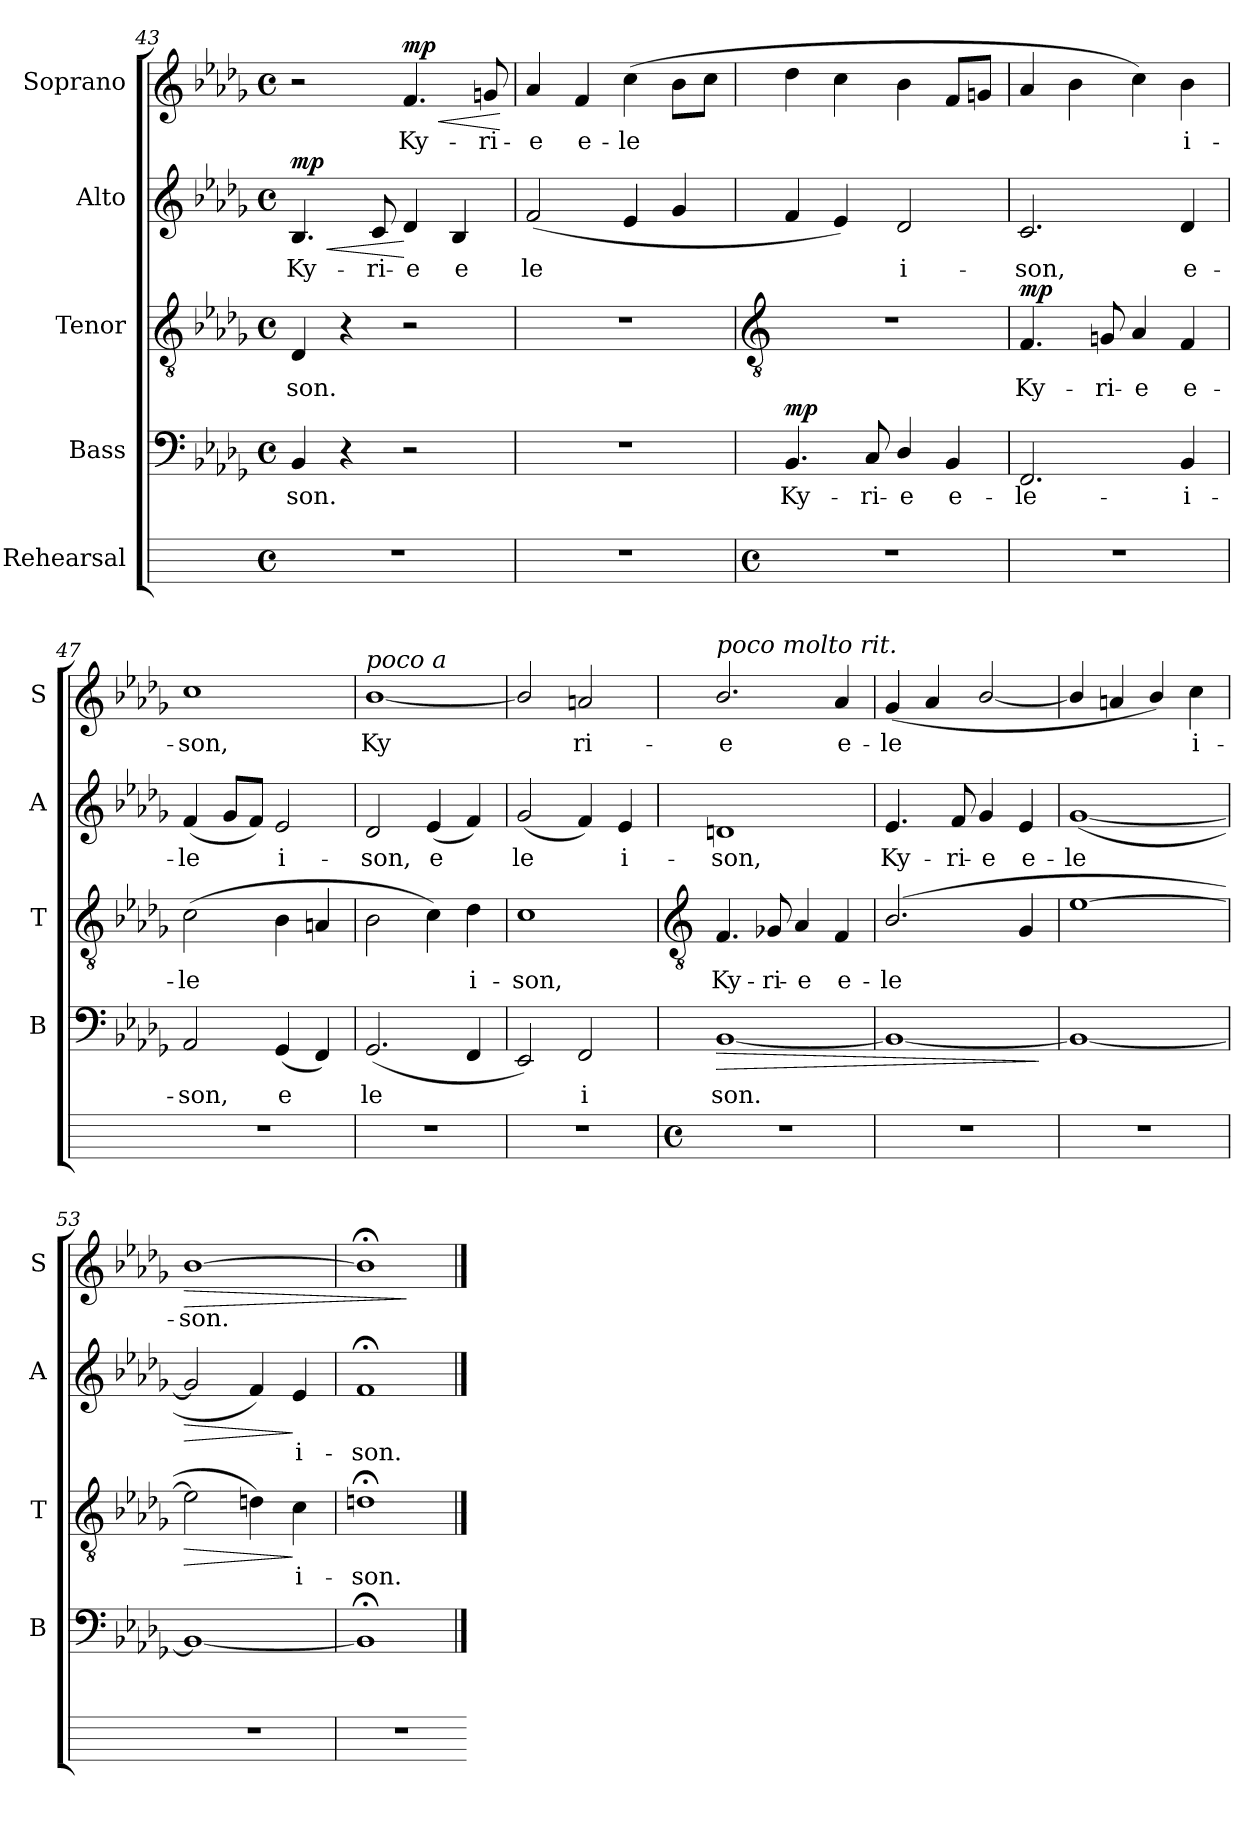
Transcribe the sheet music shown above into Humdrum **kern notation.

**kern	**kern	**text	**dynam	**kern	**text	**dynam	**kern	**text	**dynam	**kern	**text	**dynam
*part5	*part4	*part4	*part4	*part3	*part3	*part3	*part2	*part2	*part2	*part1	*part1	*part1
*staff5	*staff4	*staff4	*staff4	*staff3	*staff3	*staff3	*staff2	*staff2	*staff2	*staff1	*staff1	*staff1
*I"Rehearsal	*I"Bass	*	*	*I"Tenor	*	*	*I"Alto	*	*	*I"Soprano	*	*
*	*I'B	*	*	*I'T	*	*	*I'A	*	*	*I'S	*	*
*	*clefF4	*	*	*clefGv2	*	*	*clefG2	*	*	*clefG2	*	*
*	*k[b-e-a-d-g-]	*	*	*k[b-e-a-d-g-]	*	*	*k[b-e-a-d-g-]	*	*	*k[b-e-a-d-g-]	*	*
*	*D-:	*	*	*D-:	*	*	*D-:	*	*	*D-:	*	*
*M4/4	*M4/4	*	*	*M4/4	*	*	*M4/4	*	*	*M4/4	*	*
*met(c)	*met(c)	*	*	*met(c)	*	*	*met(c)	*	*	*met(c)	*	*
=43	=43	=43	=43	=43	=43	=43	=43	=43	=43	=43	=43	=43
!	!	!LO:LY:b	!	!	!LO:LY:b	!	!	!LO:LY:b	!LO:HP:b	!	!	!
!	!	!	!	!	!	!	!	!	!LO:DY:n=1:a	!	!	!
1r	4BB-	-son.	.	4D-	son.	.	4.B-	Ky-	< mp	2r	.	.
.	4r	.	.	4r	.	.	.	.	.	.	.	.
!	!	!	!	!	!	!	!	!LO:LY:b	!	!	!	!
.	.	.	.	.	.	.	8c	-ri-	.	.	.	.
!	!	!	!	!	!	!	!	!LO:LY:b	!	!	!LO:LY:b	!LO:HP:b
!	!	!	!	!	!	!	!	!	!	!	!	!LO:DY:n=1:a
.	2r	.	.	2r	.	.	4d-	-e	[	4.f	Ky-	< mp
!	!	!	!	!	!	!	!	!LO:LY:b	!	!	!	!
.	.	.	.	.	.	.	4B-	e	.	.	.	.
!	!	!	!	!	!	!	!	!	!	!	!LO:LY:b	!
.	.	.	.	.	.	.	.	.	.	8gn	-ri-	.
.	.	.	.	.	.	.	.	.	.	.	.	[
=44	=44	=44	=44	=44	=44	=44	=44	=44	=44	=44	=44	=44
!	!	!	!	!	!	!	!	!LO:LY:b	!	!	!LO:LY:b	!
1r	1r	.	.	1r	.	.	(<2f	le	.	4a-	-e	.
!	!	!	!	!	!	!	!	!	!	!	!LO:LY:b	!
.	.	.	.	.	.	.	.	.	.	4f	e-	.
!	!	!	!	!	!	!	!	!	!	!	!LO:LY:b	!
.	.	.	.	.	.	.	4e-	.	.	(>4cc	-le	.
.	.	.	.	.	.	.	4g-	.	.	8b-L	.	.
.	.	.	.	.	.	.	.	.	.	8ccJ	.	.
!!LO:LB:g=z
=45	=45	=45	=45	=45	=45	=45	=45	=45	=45	=45	=45	=45
*	*	*	*	*clefGv2	*	*	*	*	*	*	*	*
*M4/4	*	*	*	*	*	*	*	*	*	*	*	*
*met(c)	*	*	*	*	*	*	*	*	*	*	*	*
!	!	!LO:LY:b	!LO:DY:a	!	!	!	!	!	!	!	!	!
1r	4.BB-	Ky-	mp	1r	.	.	4f	.	.	4dd-	.	.
.	.	.	.	.	.	.	4e-)	.	.	4cc	.	.
!	!	!LO:LY:b	!	!	!	!	!	!	!	!	!	!
.	8C/	-ri-	.	.	.	.	.	.	.	.	.	.
!	!	!LO:LY:b	!	!	!	!	!	!LO:LY:b	!	!	!	!
.	4D-/	-e	.	.	.	.	2d-	i-	.	4b-	.	.
!	!	!LO:LY:b	!	!	!	!	!	!	!	!	!	!
.	4BB-	e-	.	.	.	.	.	.	.	8fL	.	.
.	.	.	.	.	.	.	.	.	.	8gnJ	.	.
=46	=46	=46	=46	=46	=46	=46	=46	=46	=46	=46	=46	=46
!	!	!LO:LY:b	!	!	!LO:LY:b	!LO:DY:a	!	!LO:LY:b	!	!	!	!
1r	2.FF	-le-	.	4.F	Ky-	mp	2.c	-son,	.	4a-	.	.
.	.	.	.	.	.	.	.	.	.	4b-	.	.
!	!	!	!	!	!LO:LY:b	!	!	!	!	!	!	!
.	.	.	.	8Gn	-ri-	.	.	.	.	.	.	.
!	!	!	!	!	!LO:LY:b	!	!	!	!	!	!	!
.	.	.	.	4A-	-e	.	.	.	.	4cc)	.	.
!	!	!LO:LY:b	!	!	!LO:LY:b	!	!	!LO:LY:b	!	!	!LO:LY:b	!
.	4BB-	-i-	.	4F	e-	.	4d-	e-	.	4b-	i-	.
=47	=47	=47	=47	=47	=47	=47	=47	=47	=47	=47	=47	=47
!	!	!LO:LY:b	!	!	!LO:LY:b	!	!	!LO:LY:b	!	!	!LO:LY:b	!
1r	2AA-	-son,	.	(>2c	-le	.	(<4f	-le	.	1cc	-son,	.
.	.	.	.	.	.	.	8g-L	.	.	.	.	.
.	.	.	.	.	.	.	8fJ)	.	.	.	.	.
!	!	!LO:LY:b	!	!	!	!	!	!LO:LY:b	!	!	!	!
.	(<4GG-	e	.	4B-	.	.	2e-	i-	.	.	.	.
.	4FF)	.	.	4An	.	.	.	.	.	.	.	.
=48	=48	=48	=48	=48	=48	=48	=48	=48	=48	=48	=48	=48
!	!	!	!	!	!	!	!	!	!	!LO:TX:a:i:t=poco              a	!	!
!	!	!LO:LY:b	!	!	!	!	!	!LO:LY:b	!	!	!LO:LY:b	!
1r	(<2.GG-	le	.	2B-	.	.	2d-	-son,	.	[1b-/	Ky	.
!	!	!	!	!	!	!	!	!LO:LY:b	!	!	!	!
.	.	.	.	4c)	.	.	(<4e-	e	.	.	.	.
!	!	!	!	!	!LO:LY:b	!	!	!	!	!	!	!
.	4FF	.	.	4d-	i-	.	4f)	.	.	.	.	.
=49	=49	=49	=49	=49	=49	=49	=49	=49	=49	=49	=49	=49
!	!	!	!	!	!LO:LY:b	!	!	!LO:LY:b	!	!	!	!
1r	2EE-)	.	.	1c	-son,	.	(<2g-	le	.	2b-/]	.	.
!	!	!LO:LY:b	!	!	!	!	!	!	!	!	!LO:LY:b	!
.	2FF	i	.	.	.	.	4f)	.	.	2an	ri-	.
!	!	!	!	!	!	!	!	!LO:LY:b	!	!	!	!
.	.	.	.	.	.	.	4e-	i-	.	.	.	.
!!LO:LB:g=z
=50	=50	=50	=50	=50	=50	=50	=50	=50	=50	=50	=50	=50
*	*	*	*	*clefGv2	*	*	*	*	*	*	*	*
*M4/4	*	*	*	*	*	*	*	*	*	*	*	*
*met(c)	*	*	*	*	*	*	*	*	*	*	*	*
!	!	!	!	!	!	!	!	!	!	!LO:TX:a:i:t=poco molto rit.	!	!
!	!	!LO:LY:b	!LO:HP:b	!	!LO:LY:b	!	!	!LO:LY:b	!	!	!LO:LY:b	!
1r	[1BB-	son.	>	4.F	Ky-	.	1dn	-son,	.	2.b-/	-e	.
!	!	!	!	!	!LO:LY:b	!	!	!	!	!	!	!
.	.	.	.	8G-X	-ri-	.	.	.	.	.	.	.
!	!	!	!	!	!LO:LY:b	!	!	!	!	!	!	!
.	.	.	.	4A-	-e	.	.	.	.	.	.	.
!	!	!	!	!	!LO:LY:b	!	!	!	!	!	!LO:LY:b	!
.	.	.	.	4F	e-	.	.	.	.	4a-/	e-	.
=51	=51	=51	=51	=51	=51	=51	=51	=51	=51	=51	=51	=51
!	!	!	!	!	!LO:LY:b	!	!	!LO:LY:b	!	!	!LO:LY:b	!
1r	1BB-_	.	.	(>2.B-/	-le	.	4.e-	Ky-	.	(<4g-/	-le	.
.	.	.	.	.	.	.	.	.	.	4a-/	.	.
!	!	!	!	!	!	!	!	!LO:LY:b	!	!	!	!
.	.	.	.	.	.	.	8f	-ri-	.	.	.	.
!	!	!	!	!	!	!	!	!LO:LY:b	!	!	!	!
.	.	.	.	.	.	.	4g-	-e	.	[2b-/	.	.
!	!	!	!	!	!	!	!	!LO:LY:b	!	!	!	!
.	.	.	.	4G-	.	.	4e-	e-	.	.	.	.
.	.	.	]	.	.	.	.	.	.	.	.	.
=52	=52	=52	=52	=52	=52	=52	=52	=52	=52	=52	=52	=52
!	!	!	!	!	!	!	!	!LO:LY:b	!	!	!	!
1r	1BB-_	.	.	[1e-	.	.	(<[1g-	-le	.	4b-/]	.	.
.	.	.	.	.	.	.	.	.	.	4an/	.	.
.	.	.	.	.	.	.	.	.	.	4b-/)	.	.
!	!	!	!	!	!	!	!	!	!	!	!LO:LY:b	!
.	.	.	.	.	.	.	.	.	.	4cc	i-	.
=53	=53	=53	=53	=53	=53	=53	=53	=53	=53	=53	=53	=53
!	!	!	!	!	!	!LO:HP:b	!	!	!LO:HP:b	!	!LO:LY:b	!LO:HP:b
1r	1BB-_	.	.	2e-]	.	>	2g-]	.	>	[1b-	-son.	>
.	.	.	.	4dn)	.	.	4f)	.	.	.	.	.
!	!	!	!	!	!LO:LY:b	!	!	!LO:LY:b	!	!	!	!
.	.	.	.	4c	i-	]	4e-	i-	]	.	.	.
=54	=54	=54	=54	=54	=54	=54	=54	=54	=54	=54	=54	=54
!	!	!	!	!	!LO:LY:b	!	!	!LO:LY:b	!	!	!	!
1r	1BB-;<]	.	.	1dn;<	-son.	.	1f;<	-son.	.	1b-;<]	.	.
.	.	.	.	.	.	.	.	.	.	.	.	]
=	==	==	==	==	==	==	==	==	==	==	==	==
*-	*-	*-	*-	*-	*-	*-	*-	*-	*-	*-	*-	*-
